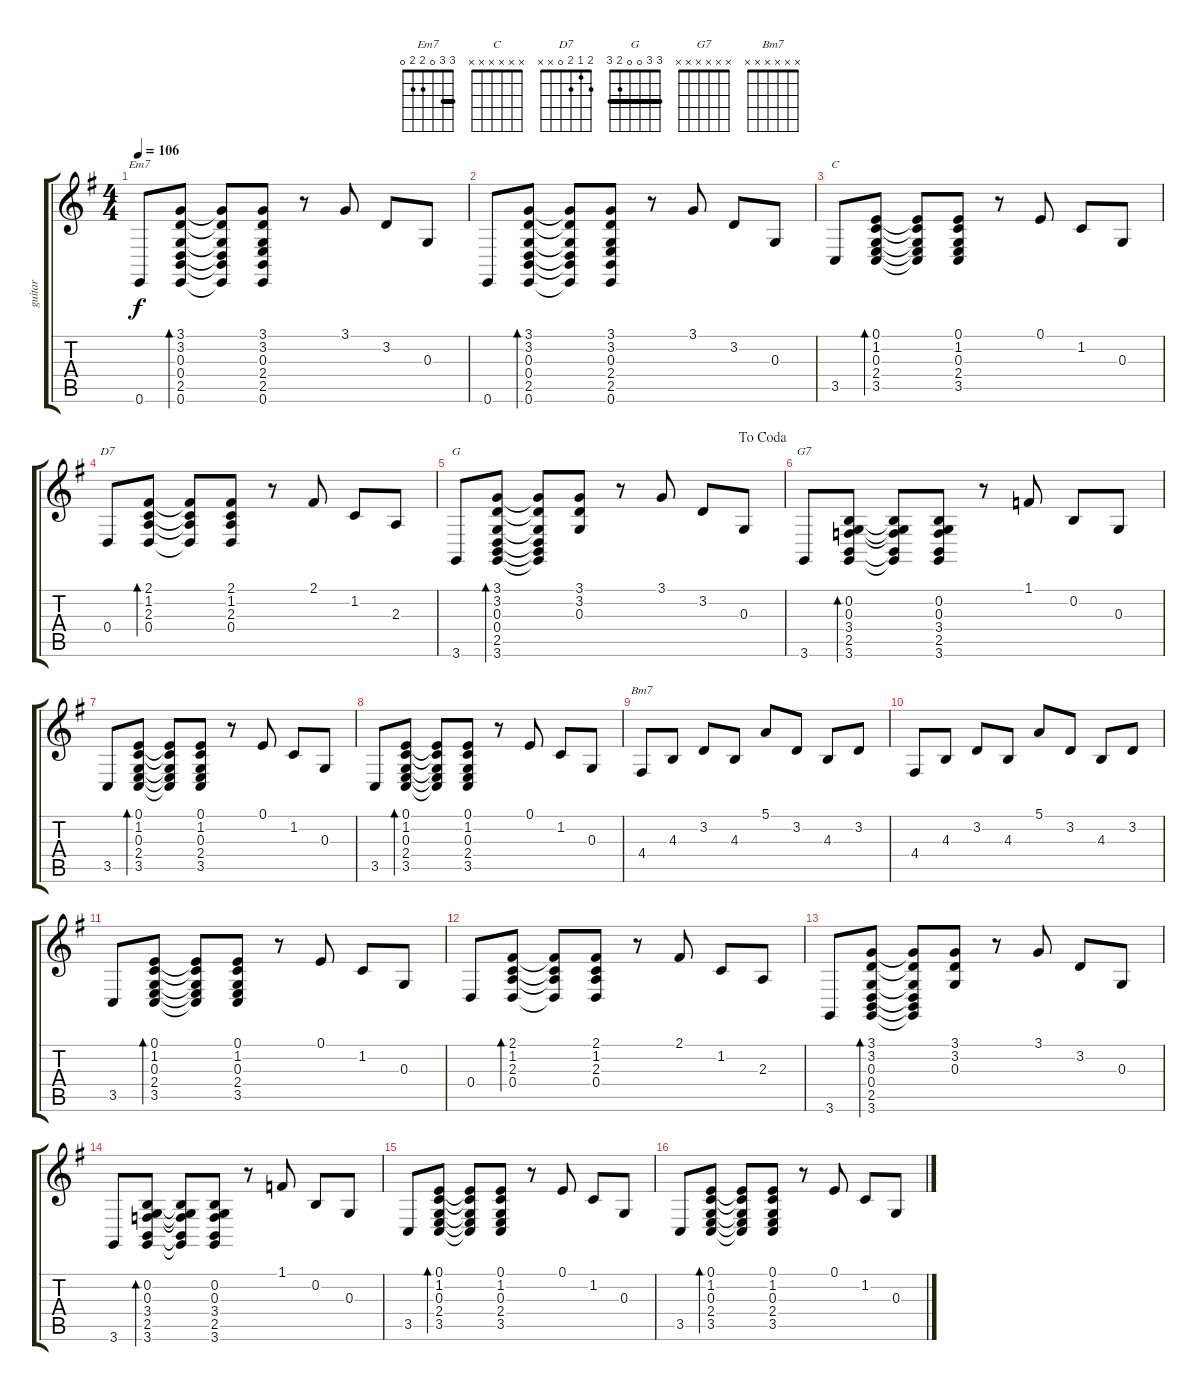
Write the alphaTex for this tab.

\track ("guitar" "guitar") {instrument acousticgrandpiano}
\staff {score tabs}
\tuning (E4 B3 G3 D3 A2 E2) {hide}
\chord ("Em7" 3 3 0 2 2 0) {barre 3}
\chord ("C" x x x x x x)
\chord ("D7" 2 1 2 0 x x)
\chord ("G" 3 3 0 0 2 3) {barre 3}
\chord ("G7" x x x x x x)
\chord ("Bm7" x x x x x x)
\ts (4 4)
\tempo 106
\clef g2
\ks g
0.6.8{ch "Em7" dy f} (3.1 3.2 0.3 0.4 2.5 0.6).8{bd 480} (3.1{t} 3.2{t} 0.3{t} 0.4{t} 2.5{t} 0.6{t}).8 (3.1 3.2 0.3 2.4 2.5 0.6).8 r.8 3.1.8 3.2.8 0.3.8 |
0.6.8 (3.1 3.2 0.3 0.4 2.5 0.6).8{bd 480} (3.1{t} 3.2{t} 0.3{t} 0.4{t} 2.5{t} 0.6{t}).8 (3.1 3.2 0.3 2.4 2.5 0.6).8 r.8 3.1.8 3.2.8 0.3.8 |
3.5.8{ch "C"} (0.1 1.2 0.3 2.4 3.5).8{bd 480} (0.1{t} 1.2{t} 0.3{t} 2.4{t} 3.5{t}).8 (0.1 1.2 0.3 2.4 3.5).8 r.8 0.1.8 1.2.8 0.3.8 |
0.4.8{ch "D7"} (2.1 1.2 2.3 0.4).8{bd 480} (2.1{t} 1.2{t} 2.3{t} 0.4{t}).8 (2.1 1.2 2.3 0.4).8 r.8 2.1.8 1.2.8 2.3.8 |
\jump dacoda
3.6.8{ch "G"} (3.1 3.2 0.3 0.4 2.5 3.6).8{bd 480} (3.1{t} 3.2{t} 0.3{t} 0.4{t} 2.5{t} 3.6{t}).8 (3.1 3.2 0.3).8 r.8 3.1.8 3.2.8 0.3.8 |
3.6.8{ch "G7"} (0.2 0.3 3.4 2.5 3.6).8{bd 240} (0.2{t} 0.3{t} 3.4{t} 2.5{t} 3.6{t}).8 (0.2 0.3 3.4 2.5 3.6).8 r.8 1.1.8 0.2.8 0.3.8 |
3.5.8 (0.1 1.2 0.3 2.4 3.5).8{bd 480} (0.1{t} 1.2{t} 0.3{t} 2.4{t} 3.5{t}).8 (0.1 1.2 0.3 2.4 3.5).8 r.8 0.1.8 1.2.8 0.3.8 |
3.5.8 (0.1 1.2 0.3 2.4 3.5).8{bd 480} (0.1{t} 1.2{t} 0.3{t} 2.4{t} 3.5{t}).8 (0.1 1.2 0.3 2.4 3.5).8 r.8 0.1.8 1.2.8 0.3.8 |
4.4.8{ch "Bm7"} 4.3.8 3.2.8 4.3.8 5.1.8 3.2.8 4.3.8 3.2.8 |
4.4.8 4.3.8 3.2.8 4.3.8 5.1.8 3.2.8 4.3.8 3.2.8 |
3.5.8 (0.1 1.2 0.3 2.4 3.5).8{bd 480} (0.1{t} 1.2{t} 0.3{t} 2.4{t} 3.5{t}).8 (0.1 1.2 0.3 2.4 3.5).8 r.8 0.1.8 1.2.8 0.3.8 |
0.4.8 (2.1 1.2 2.3 0.4).8{bd 480} (2.1{t} 1.2{t} 2.3{t} 0.4{t}).8 (2.1 1.2 2.3 0.4).8 r.8 2.1.8 1.2.8 2.3.8 |
3.6.8 (3.1 3.2 0.3 0.4 2.5 3.6).8{bd 480} (3.1{t} 3.2{t} 0.3{t} 0.4{t} 2.5{t} 3.6{t}).8 (3.1 3.2 0.3).8 r.8 3.1.8 3.2.8 0.3.8 |
3.6.8 (0.2 0.3 3.4 2.5 3.6).8{bd 240} (0.2{t} 0.3{t} 3.4{t} 2.5{t} 3.6{t}).8 (0.2 0.3 3.4 2.5 3.6).8 r.8 1.1.8 0.2.8 0.3.8 |
3.5.8 (0.1 1.2 0.3 2.4 3.5).8{bd 480} (0.1{t} 1.2{t} 0.3{t} 2.4{t} 3.5{t}).8 (0.1 1.2 0.3 2.4 3.5).8 r.8 0.1.8 1.2.8 0.3.8 |
3.5.8 (0.1 1.2 0.3 2.4 3.5).8{bd 480} (0.1{t} 1.2{t} 0.3{t} 2.4{t} 3.5{t}).8 (0.1 1.2 0.3 2.4 3.5).8 r.8 0.1.8 1.2.8 0.3.8
